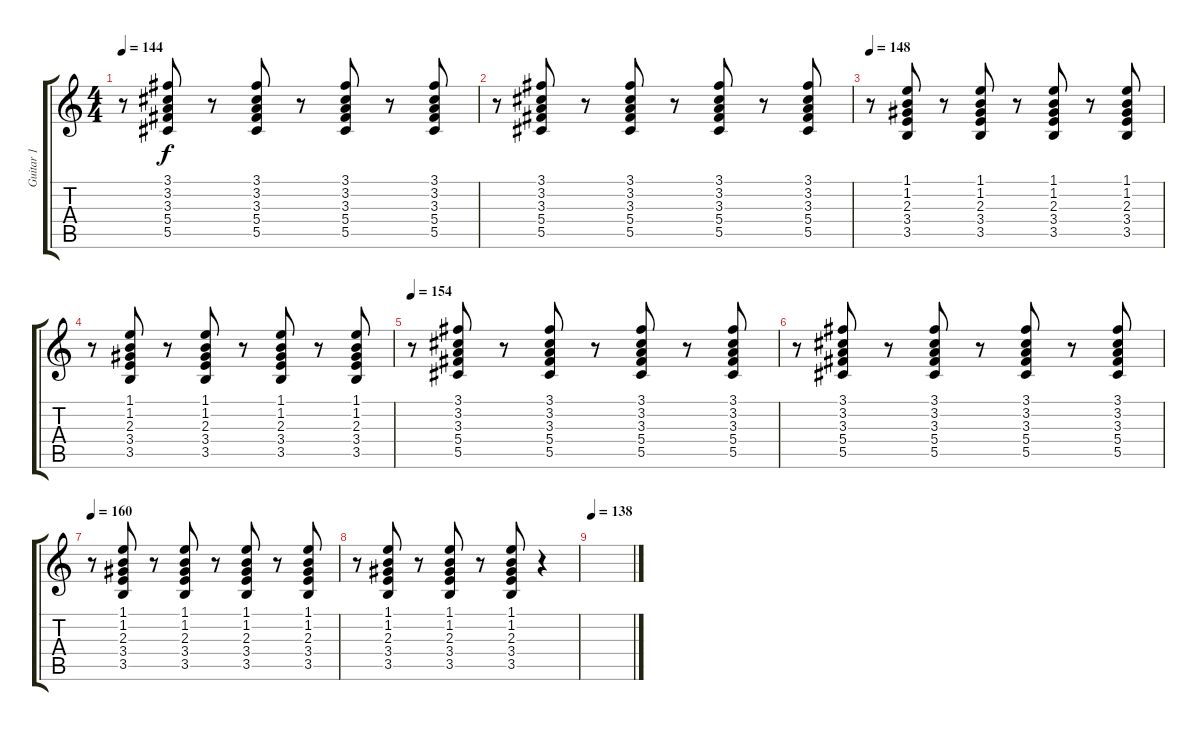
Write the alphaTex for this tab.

\track ("Guitar 1" "Guitar 1") {instrument electricguitarclean}
\staff {score tabs}
\tuning (Eb4 Bb3 Gb3 Db3 Ab2 Db2) {hide}
\ts (4 4)
\tempo 144
\clef g2
\ks c
r.8{dy f} (3.1 3.2 3.3 5.4 5.5).8 r.8 (3.1 3.2 3.3 5.4 5.5).8 r.8 (3.1 3.2 3.3 5.4 5.5).8 r.8 (3.1 3.2 3.3 5.4 5.5).8 |
r.8 (3.1 3.2 3.3 5.4 5.5).8 r.8 (3.1 3.2 3.3 5.4 5.5).8 r.8 (3.1 3.2 3.3 5.4 5.5).8 r.8 (3.1 3.2 3.3 5.4 5.5).8 |
\tempo 148
r.8 (1.1 1.2 2.3 3.4 3.5).8 r.8 (1.1 1.2 2.3 3.4 3.5).8 r.8 (1.1 1.2 2.3 3.4 3.5).8 r.8 (1.1 1.2 2.3 3.4 3.5).8 |
r.8 (1.1 1.2 2.3 3.4 3.5).8 r.8 (1.1 1.2 2.3 3.4 3.5).8 r.8 (1.1 1.2 2.3 3.4 3.5).8 r.8 (1.1 1.2 2.3 3.4 3.5).8 |
\tempo 154
r.8 (3.1 3.2 3.3 5.4 5.5).8 r.8 (3.1 3.2 3.3 5.4 5.5).8 r.8 (3.1 3.2 3.3 5.4 5.5).8 r.8 (3.1 3.2 3.3 5.4 5.5).8 |
r.8 (3.1 3.2 3.3 5.4 5.5).8 r.8 (3.1 3.2 3.3 5.4 5.5).8 r.8 (3.1 3.2 3.3 5.4 5.5).8 r.8 (3.1 3.2 3.3 5.4 5.5).8 |
\tempo 160
r.8 (1.1 1.2 2.3 3.4 3.5).8 r.8 (1.1 1.2 2.3 3.4 3.5).8 r.8 (1.1 1.2 2.3 3.4 3.5).8 r.8 (1.1 1.2 2.3 3.4 3.5).8 |
r.8 (1.1 1.2 2.3 3.4 3.5).8 r.8 (1.1 1.2 2.3 3.4 3.5).8 r.8 (1.1 1.2 2.3 3.4 3.5).8 r.4 |
\tempo 138
